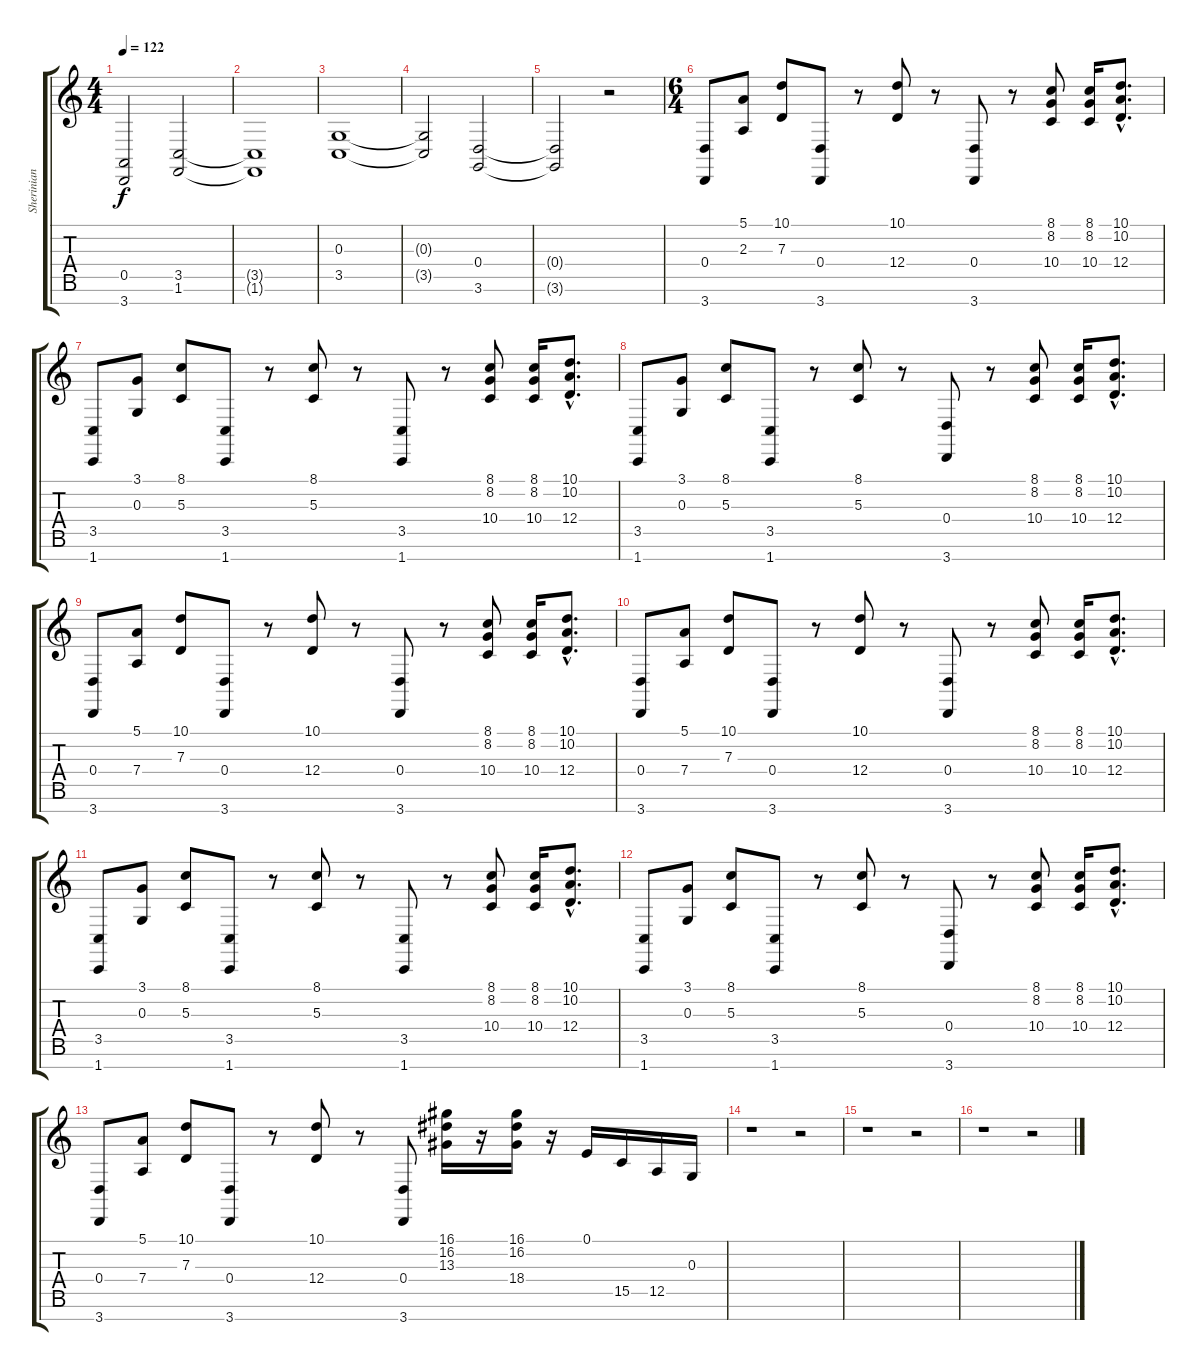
\track ("Sherinian Polysynth" "Sherinian ") {instrument pad3polysynth}
\staff {score tabs}
\tuning (E4 B3 G3 D3 A2 E2 B1) {hide}
\ts (4 4)
\tempo 122
\clef g2
\ks c
(0.5{t} 3.7{t}).2{dy f} (3.5 1.6).2 |
(3.5{t} 1.6{t}).1 |
(0.3 3.5).1 |
(0.3{t} 3.5{t}).2 (0.4 3.6).2 |
(0.4{t} 3.6{t}).2 r.2 |
\ts (6 4)
(0.4 3.7).8 (5.1 2.3).8 (10.1 7.3).8 (0.4 3.7).8 r.8 (10.1 12.4).8 r.8 (0.4 3.7).8 r.8 (8.1 8.2 10.4).8 (8.1 8.2 10.4).16 (10.1{hac} 10.2{hac} 12.4{hac}).8{d} |
(3.5 1.7).8 (3.1 0.3).8 (8.1 5.3).8 (3.5 1.7).8 r.8 (8.1 5.3).8 r.8 (3.5 1.7).8 r.8 (8.1 8.2 10.4).8 (8.1 8.2 10.4).16 (10.1{hac} 10.2{hac} 12.4{hac}).8{d} |
(3.5 1.7).8 (3.1 0.3).8 (8.1 5.3).8 (3.5 1.7).8 r.8 (8.1 5.3).8 r.8 (0.4 3.7).8 r.8 (8.1 8.2 10.4).8 (8.1 8.2 10.4).16 (10.1{hac} 10.2{hac} 12.4{hac}).8{d} |
(0.4 3.7).8 (5.1 7.4).8 (10.1 7.3).8 (0.4 3.7).8 r.8 (10.1 12.4).8 r.8 (0.4 3.7).8 r.8 (8.1 8.2 10.4).8 (8.1 8.2 10.4).16 (10.1{hac} 10.2{hac} 12.4{hac}).8{d} |
(0.4 3.7).8 (5.1 7.4).8 (10.1 7.3).8 (0.4 3.7).8 r.8 (10.1 12.4).8 r.8 (0.4 3.7).8 r.8 (8.1 8.2 10.4).8 (8.1 8.2 10.4).16 (10.1{hac} 10.2{hac} 12.4{hac}).8{d} |
(3.5 1.7).8 (3.1 0.3).8 (8.1 5.3).8 (3.5 1.7).8 r.8 (8.1 5.3).8 r.8 (3.5 1.7).8 r.8 (8.1 8.2 10.4).8 (8.1 8.2 10.4).16 (10.1{hac} 10.2{hac} 12.4{hac}).8{d} |
(3.5 1.7).8 (3.1 0.3).8 (8.1 5.3).8 (3.5 1.7).8 r.8 (8.1 5.3).8 r.8 (0.4 3.7).8 r.8 (8.1 8.2 10.4).8 (8.1 8.2 10.4).16 (10.1{hac} 10.2{hac} 12.4{hac}).8{d} |
(0.4 3.7).8 (5.1 7.4).8 (10.1 7.3).8 (0.4 3.7).8 r.8 (10.1 12.4).8 r.8 (0.4 3.7).8 (16.1 16.2 13.3).16 r.16 (16.1 16.2 18.4).16 r.16 0.1.16 15.5.16 12.5.16 0.3.16 |
r.1 r.2 |
r.1 r.2 |
r.1 r.2
